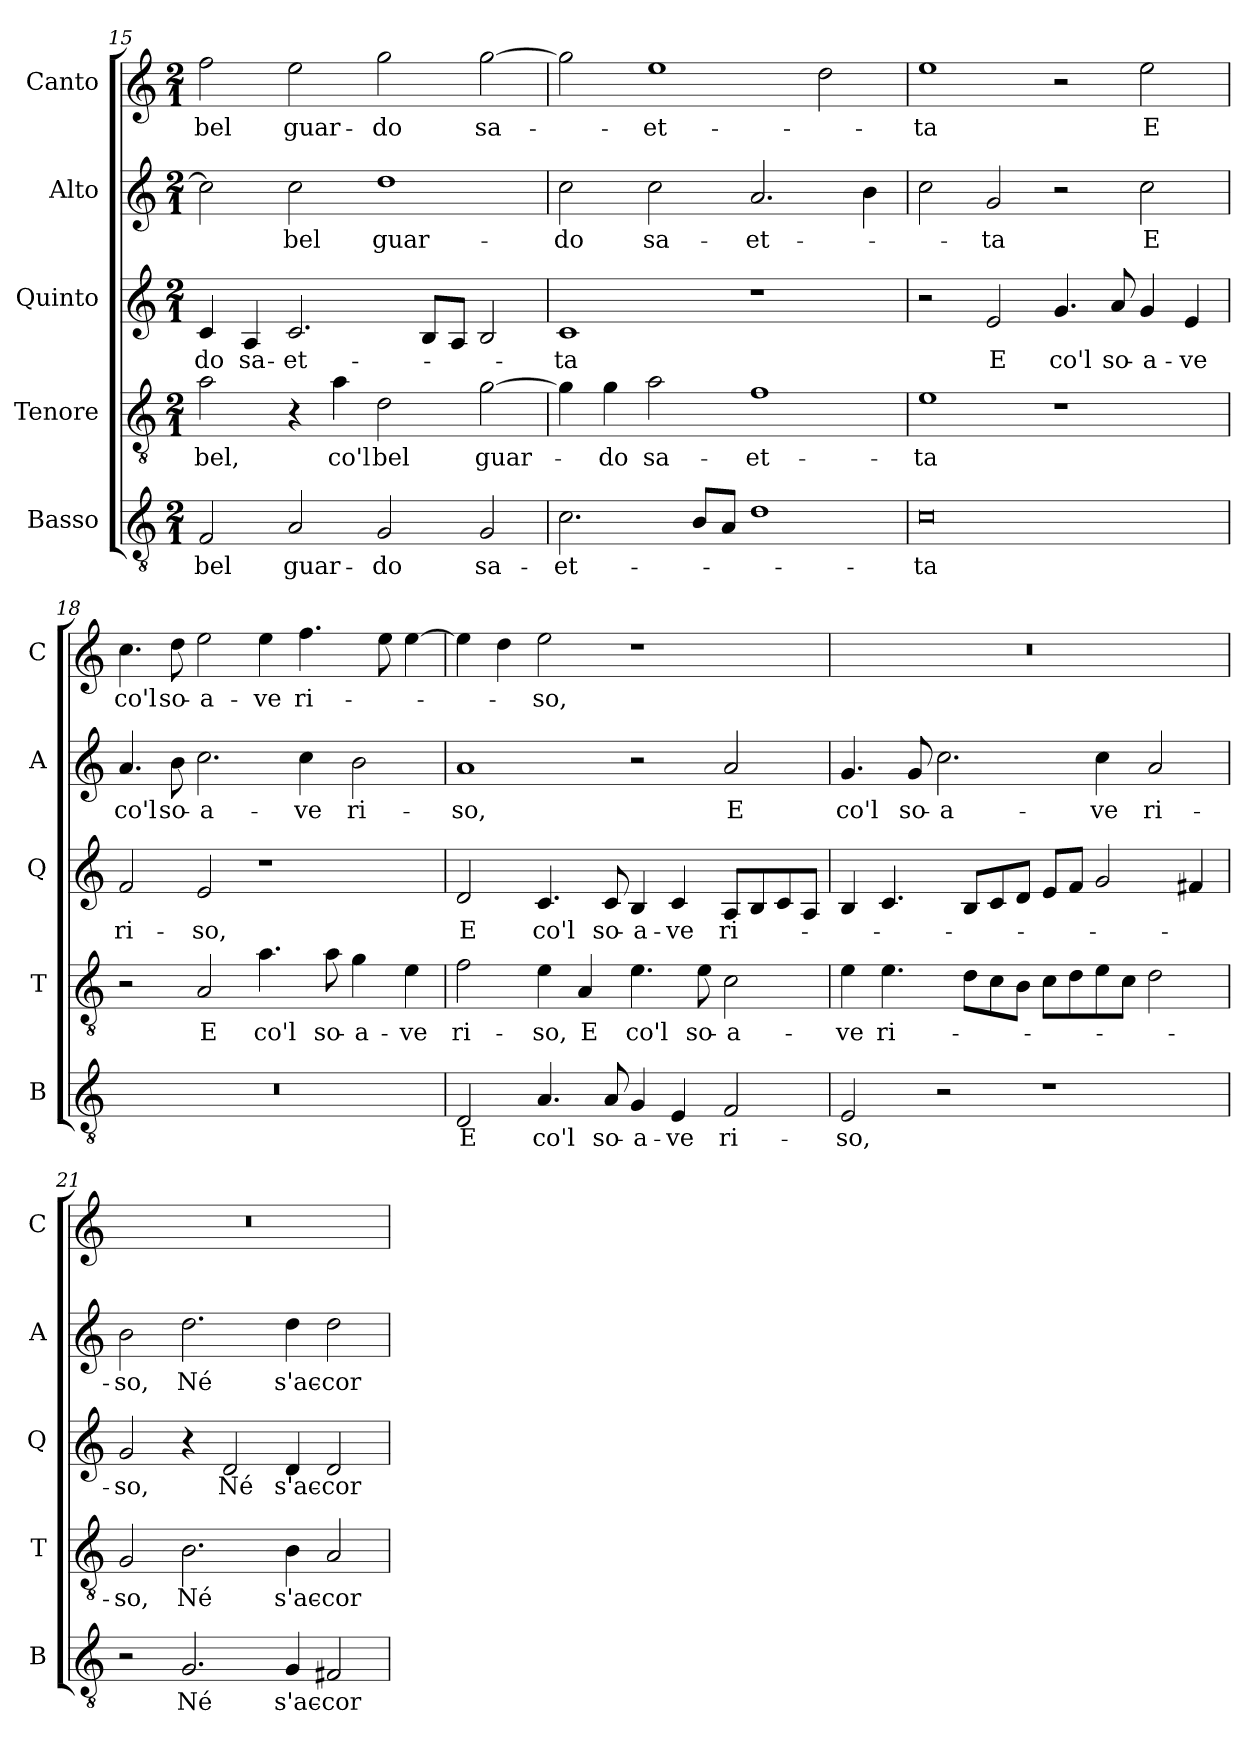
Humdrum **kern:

**kern	**text	**kern	**text	**kern	**text	**kern	**text	**kern	**text
*part5	*part5	*part4	*part4	*part3	*part3	*part2	*part2	*part1	*part1
*staff5	*staff5	*staff4	*staff4	*staff3	*staff3	*staff2	*staff2	*staff1	*staff1
*I"Basso	*	*I"Tenore	*	*I"Quinto	*	*I"Alto	*	*I"Canto	*
*I'B	*	*I'T	*	*I'Q	*	*I'A	*	*I'C	*
*clefGv2	*	*clefGv2	*	*clefG2	*	*clefG2	*	*clefG2	*
*k[]	*	*k[]	*	*k[]	*	*k[]	*	*k[]	*
*M2/1	*	*M2/1	*	*M2/1	*	*M2/1	*	*M2/1	*
=15	=15	=15	=15	=15	=15	=15	=15	=15	=15
2F	bel	2a	bel,	4c	-do	2cc]	.	2ff	bel
.	.	.	.	4A	sa-	.	.	.	.
2A	guar-	4r	.	2.c	-et-	2cc	bel	2ee	guar-
.	.	4a	co'l	.	.	.	.	.	.
2G	-do	2d	bel	.	.	1dd	guar-	2gg	-do
.	.	.	.	8BL	.	.	.	.	.
.	.	.	.	8AJ	.	.	.	.	.
2G	sa-	[2g	guar-	2B	.	.	.	[2gg	sa-
=16	=16	=16	=16	=16	=16	=16	=16	=16	=16
2.c	-et-	4g]	.	1c	-ta	2cc	-do	2gg]	.
.	.	4g	-do	.	.	.	.	.	.
.	.	2a	sa-	.	.	2cc	sa-	1ee	-et-
8BL	.	.	.	.	.	.	.	.	.
8AJ	.	.	.	.	.	.	.	.	.
1d	.	1f	-et-	1r	.	2.a	-et-	.	.
.	.	.	.	.	.	.	.	2dd	.
.	.	.	.	.	.	4b	.	.	.
=17	=17	=17	=17	=17	=17	=17	=17	=17	=17
0c	-ta	1e	-ta	2r	.	2cc	.	1ee	-ta
.	.	.	.	2e	E	2g	-ta	.	.
.	.	1r	.	4.g	co'l	2r	.	2r	.
.	.	.	.	8a	so-	.	.	.	.
.	.	.	.	4g	-a-	2cc	E	2ee	E
.	.	.	.	4e	-ve	.	.	.	.
=18	=18	=18	=18	=18	=18	=18	=18	=18	=18
0r	.	2r	.	2f	ri-	4.a	co'l	4.cc	co'l
.	.	.	.	.	.	8b	so-	8dd	so-
.	.	2A	E	2e	-so,	2.cc	-a-	2ee	-a-
.	.	4.a	co'l	1r	.	.	.	4ee	-ve
.	.	.	.	.	.	4cc	-ve	4.ff	ri-
.	.	8a	so-	.	.	.	.	.	.
.	.	4g	-a-	.	.	2b	ri-	.	.
.	.	.	.	.	.	.	.	8ee	.
.	.	4e	-ve	.	.	.	.	[4ee	.
=19	=19	=19	=19	=19	=19	=19	=19	=19	=19
2D	E	2f	ri-	2d	E	1a	-so,	4ee]	.
.	.	.	.	.	.	.	.	4dd	.
4.A	co'l	4e	-so,	4.c	co'l	.	.	2ee	-so,
.	.	4A	E	.	.	.	.	.	.
8A	so-	.	.	8c	so-	.	.	.	.
4G	-a-	4.e	co'l	4B	-a-	2r	.	1r	.
4E	-ve	.	.	4c	-ve	.	.	.	.
.	.	8e	so-	.	.	.	.	.	.
2F	ri-	2c	-a-	8AL	ri-	2a	E	.	.
.	.	.	.	8B	.	.	.	.	.
.	.	.	.	8c	.	.	.	.	.
.	.	.	.	8AJ	.	.	.	.	.
=20	=20	=20	=20	=20	=20	=20	=20	=20	=20
2E	-so,	4e	-ve	4B	.	4.g	co'l	0r	.
.	.	4.e	ri-	4.c	.	.	.	.	.
.	.	.	.	.	.	8g	so-	.	.
2r	.	.	.	.	.	2.cc	-a-	.	.
.	.	8dL	.	8BL	.	.	.	.	.
.	.	8c	.	8c	.	.	.	.	.
.	.	8BJ	.	8dJ	.	.	.	.	.
1r	.	8cL	.	8eL	.	.	.	.	.
.	.	8d	.	8fJ	.	.	.	.	.
.	.	8e	.	2g	.	4cc	-ve	.	.
.	.	8cJ	.	.	.	.	.	.	.
.	.	2d	.	.	.	2a	ri-	.	.
.	.	.	.	4f#X	.	.	.	.	.
=21	=21	=21	=21	=21	=21	=21	=21	=21	=21
2r	.	2G	-so,	2g	-so,	2b	-so,	0r	.
2.G	Né	2.B	Né	4r	.	2.dd	Né	.	.
.	.	.	.	2d	Né	.	.	.	.
4G	s'ac-	4B	s'ac-	4d	s'ac-	4dd	s'ac-	.	.
2F#X	-cor-	2A	-cor-	2d	-cor-	2dd	-cor-	.	.
=	=	=	=	=	=	=	=	=	=
*-	*-	*-	*-	*-	*-	*-	*-	*-	*-
